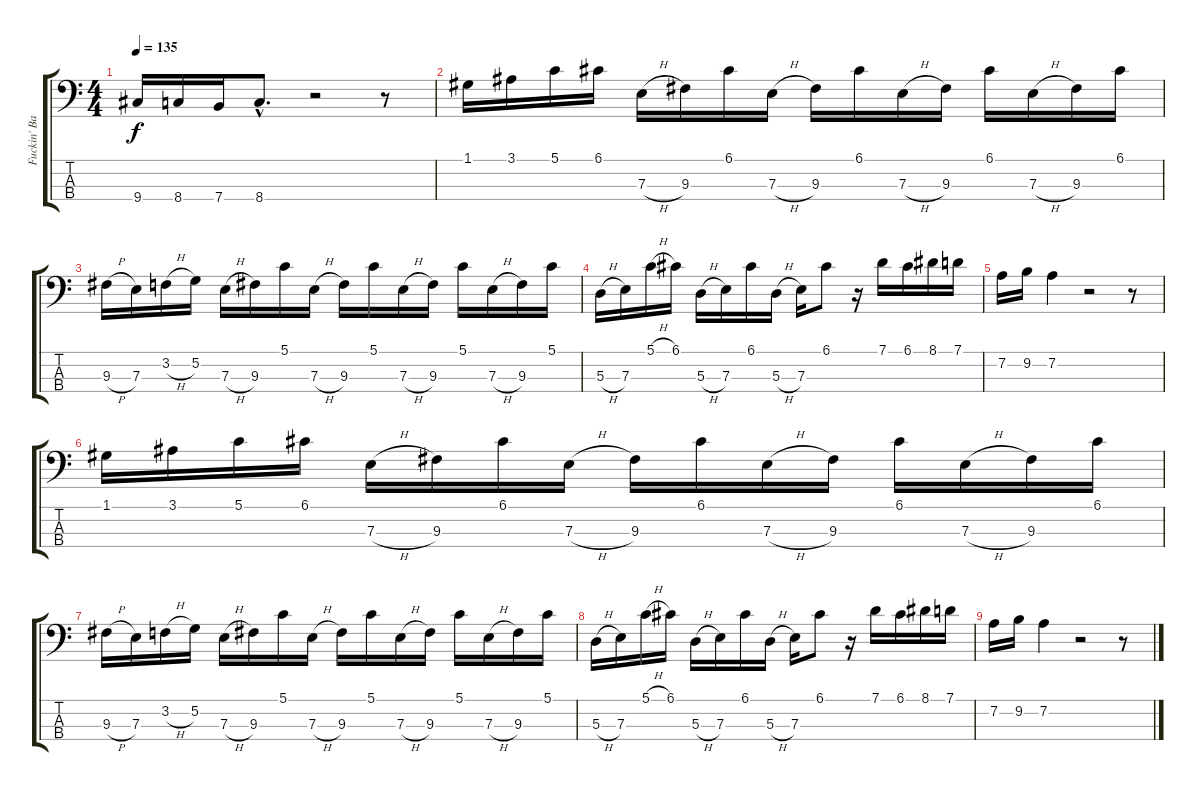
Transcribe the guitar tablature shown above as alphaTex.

\track ("Fuckin' Bass" "Fuckin' Ba") {instrument electricguitarjazz}
\staff {score tabs}
\tuning (G2 D2 A1 E1) {hide}
\ts (4 4)
\tempo 135
\clef f4
\ks c
9.4.16{dy f} 8.4.16 7.4.16 8.4{hac}.8{d} r.2 r.8 |
1.1.16 3.1.16 5.1.16 6.1.16 7.3{h}.16 9.3.16 6.1.16 7.3{h}.16 9.3.16 6.1.16 7.3{h}.16 9.3.16 6.1.16 7.3{h}.16 9.3.16 6.1.16 |
9.3{h}.16 7.3.16 3.2{h}.16 5.2.16 7.3{h}.16 9.3.16 5.1.16 7.3{h}.16 9.3.16 5.1.16 7.3{h}.16 9.3.16 5.1.16 7.3{h}.16 9.3.16 5.1.16 |
5.3{h}.16 7.3.16 5.1{h}.16 6.1.16 5.3{h}.16 7.3.16 6.1.16 5.3{h}.16 7.3.16 6.1.8 r.16 7.1.16 6.1.16 8.1.16 7.1.16 |
7.2.16 9.2.16 7.2.4 r.2 r.8 |
1.1.16 3.1.16 5.1.16 6.1.16 7.3{h}.16 9.3.16 6.1.16 7.3{h}.16 9.3.16 6.1.16 7.3{h}.16 9.3.16 6.1.16 7.3{h}.16 9.3.16 6.1.16 |
9.3{h}.16 7.3.16 3.2{h}.16 5.2.16 7.3{h}.16 9.3.16 5.1.16 7.3{h}.16 9.3.16 5.1.16 7.3{h}.16 9.3.16 5.1.16 7.3{h}.16 9.3.16 5.1.16 |
5.3{h}.16 7.3.16 5.1{h}.16 6.1.16 5.3{h}.16 7.3.16 6.1.16 5.3{h}.16 7.3.16 6.1.8 r.16 7.1.16 6.1.16 8.1.16 7.1.16 |
7.2.16 9.2.16 7.2.4 r.2 r.8
